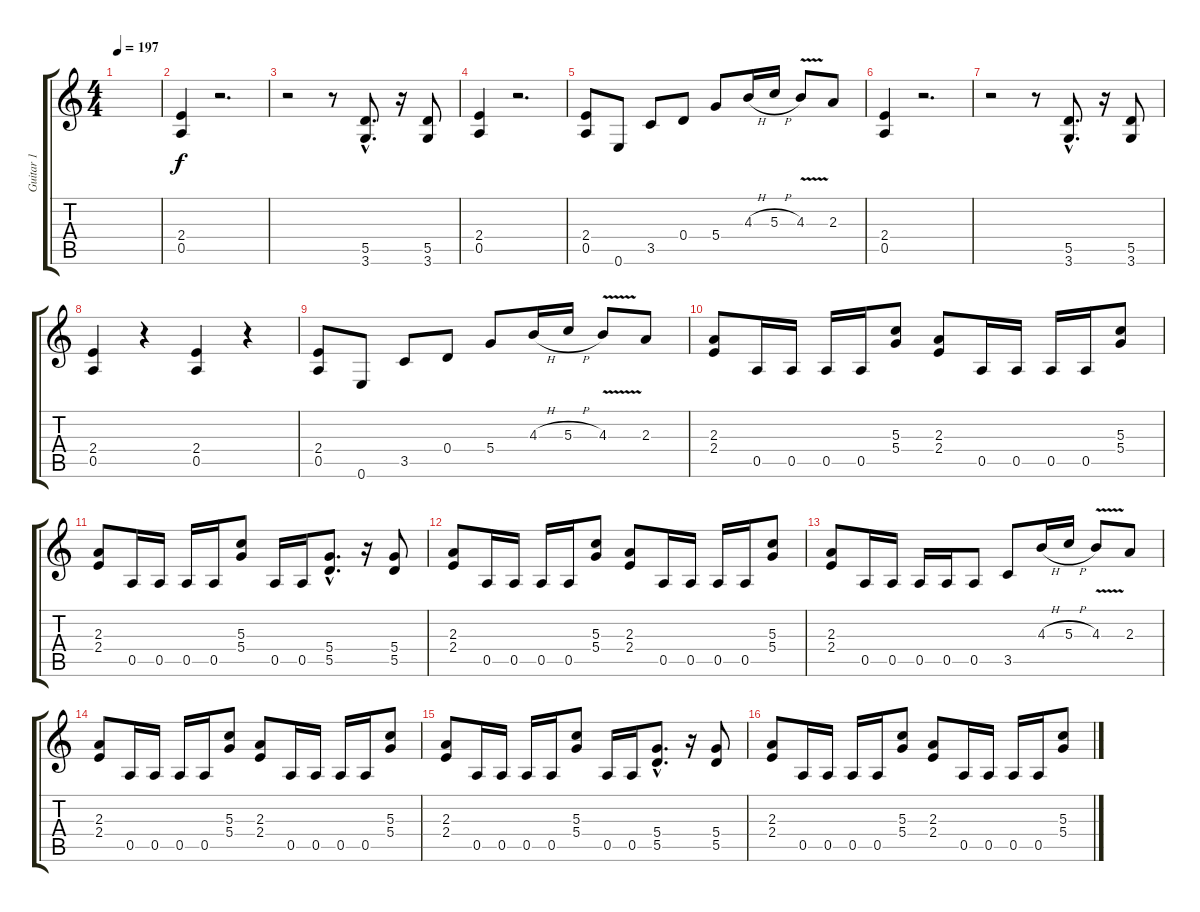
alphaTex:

\track ("Guitar 1" "Guitar 1") {instrument distortionguitar}
\staff {score tabs}
\tuning (E4 B3 G3 D3 A2 E2) {hide}
\ts (4 4)
\tempo 197
\clef g2
\ks c
|
(2.4 0.5).4 r.2{d} |
r.2 r.8 (5.5{hac} 3.6{hac}).8{d} r.16 (5.5 3.6).8 |
(2.4 0.5).4 r.2{d} |
(2.4 0.5).8 0.6.8 3.5.8 0.4.8 5.4.8 4.3{h}.16 5.3{h}.16 4.3{v}.8 2.3.8 |
(2.4 0.5).4 r.2{d} |
r.2 r.8 (5.5{hac} 3.6{hac}).8{d} r.16 (5.5 3.6).8 |
(2.4 0.5).4 r.4 (2.4 0.5).4 r.4 |
(2.4 0.5).8 0.6.8 3.5.8 0.4.8 5.4.8 4.3{h}.16 5.3{h}.16 4.3{v}.8 2.3.8 |
(2.3 2.4).8 0.5.16 0.5.16 0.5.16 0.5.16 (5.3 5.4).8 (2.3 2.4).8 0.5.16 0.5.16 0.5.16 0.5.16 (5.3 5.4).8 |
(2.3 2.4).8 0.5.16 0.5.16 0.5.16 0.5.16 (5.3 5.4).8 0.5.16 0.5.16 (5.4{hac} 5.5{hac}).8{d} r.16 (5.4 5.5).8 |
(2.3 2.4).8 0.5.16 0.5.16 0.5.16 0.5.16 (5.3 5.4).8 (2.3 2.4).8 0.5.16 0.5.16 0.5.16 0.5.16 (5.3 5.4).8 |
(2.3 2.4).8 0.5.16 0.5.16 0.5.16 0.5.16 0.5.8 3.5.8 4.3{h}.16 5.3{h}.16 4.3{v}.8 2.3.8 |
(2.3 2.4).8 0.5.16 0.5.16 0.5.16 0.5.16 (5.3 5.4).8 (2.3 2.4).8 0.5.16 0.5.16 0.5.16 0.5.16 (5.3 5.4).8 |
(2.3 2.4).8 0.5.16 0.5.16 0.5.16 0.5.16 (5.3 5.4).8 0.5.16 0.5.16 (5.4{hac} 5.5{hac}).8{d} r.16 (5.4 5.5).8 |
(2.3 2.4).8 0.5.16 0.5.16 0.5.16 0.5.16 (5.3 5.4).8 (2.3 2.4).8 0.5.16 0.5.16 0.5.16 0.5.16 (5.3 5.4).8
